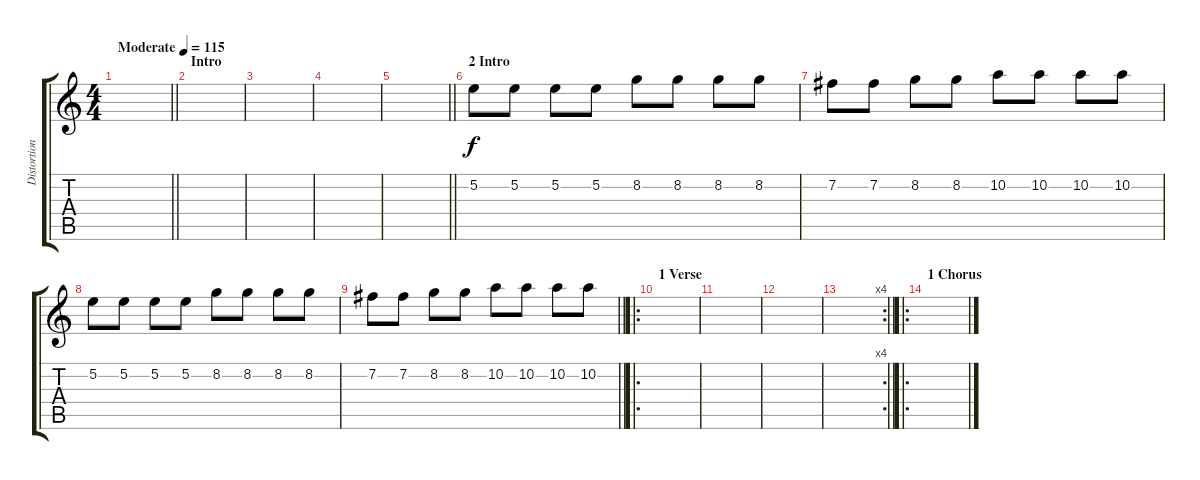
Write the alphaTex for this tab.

\track ("Distortion" "Distortion") {instrument distortionguitar}
\staff {score tabs}
\tuning (E4 B3 G3 D3 A2 E2) {hide}
\ts (4 4)
\tempo (115 "Moderate")
\clef g2
\barLineRight lightlight
\ks c
|
\section ("" "Intro")
|
|
|
\barLineRight lightlight
|
\section ("" "2 Intro")
5.2.8 5.2.8 5.2.8 5.2.8 8.2.8 8.2.8 8.2.8 8.2.8 |
7.2.8 7.2.8 8.2.8 8.2.8 10.2.8 10.2.8 10.2.8 10.2.8 |
5.2.8 5.2.8 5.2.8 5.2.8 8.2.8 8.2.8 8.2.8 8.2.8 |
\barLineRight lightlight
7.2.8 7.2.8 8.2.8 8.2.8 10.2.8 10.2.8 10.2.8 10.2.8 |
\ro
\section ("" "1 Verse")
|
|
|
\rc 4
\barLineRight lightlight
|
\ro
\section ("" "1 Chorus")
